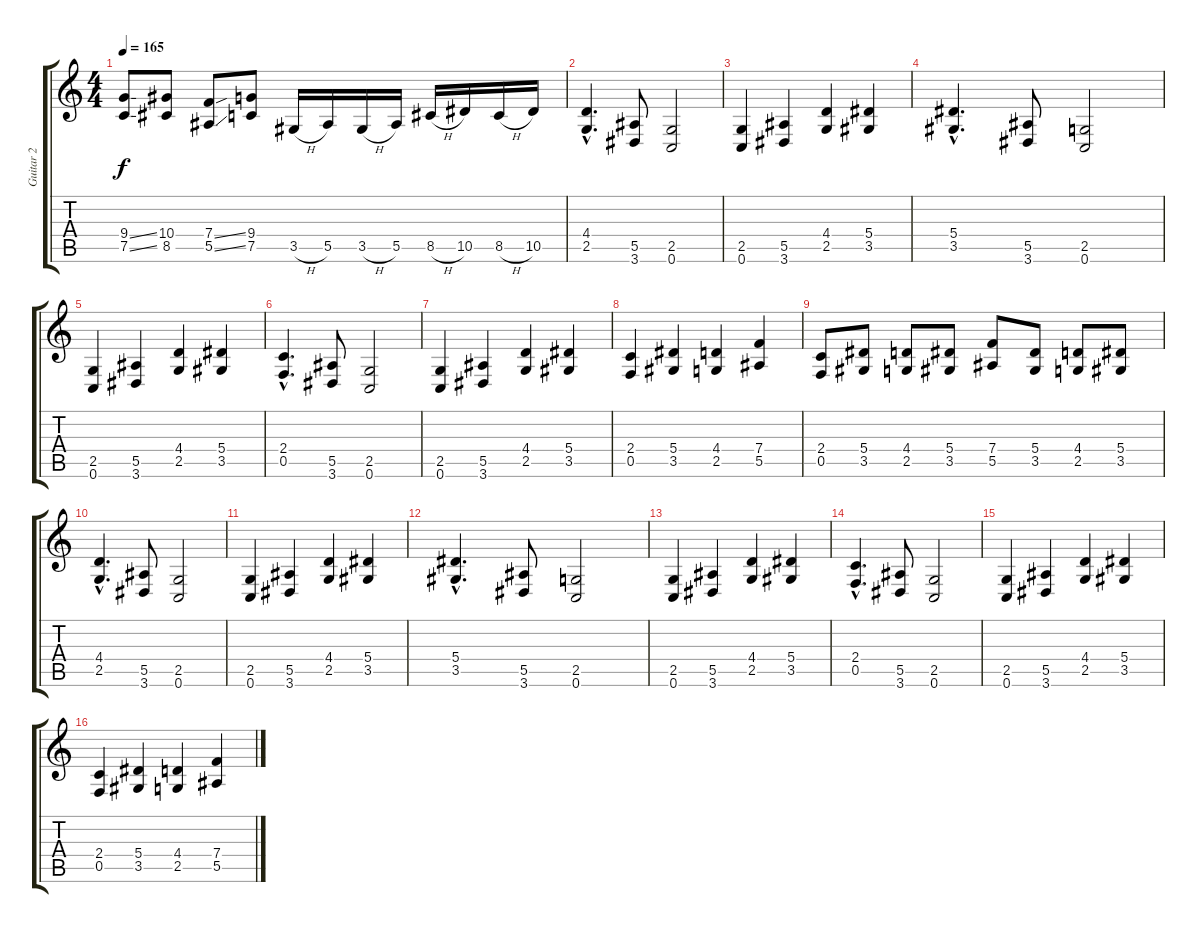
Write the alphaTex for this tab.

\track ("Guitar 2" "Guitar 2") {instrument distortionguitar}
\staff {score tabs}
\tuning (C4 G3 Eb3 Bb2 F2 C2) {hide}
\ts (4 4)
\tempo 165
\clef g2
\ks c
(9.4{ss} 7.5{ss}).8{dy f} (10.4 8.5).8 (7.4{ss} 5.5{ss}).8 (9.4 7.5).8 3.5{h}.16 5.5.16 3.5{h}.16 5.5.16 8.5{h}.16 10.5.16 8.5{h}.16 10.5.16 |
(4.4{hac} 2.5{hac}).4{d} (5.5 3.6).8 (2.5 0.6).2 |
(2.5 0.6).4 (5.5 3.6).4 (4.4 2.5).4 (5.4 3.5).4 |
(5.4{hac} 3.5{hac}).4{d} (5.5 3.6).8 (2.5 0.6).2 |
(2.5 0.6).4 (5.5 3.6).4 (4.4 2.5).4 (5.4 3.5).4 |
(2.4{hac} 0.5{hac}).4{d} (5.5 3.6).8 (2.5 0.6).2 |
(2.5 0.6).4 (5.5 3.6).4 (4.4 2.5).4 (5.4 3.5).4 |
(2.4 0.5).4 (5.4 3.5).4 (4.4 2.5).4 (7.4 5.5).4 |
(2.4 0.5).8 (5.4 3.5).8 (4.4 2.5).8 (5.4 3.5).8 (7.4 5.5).8 (5.4 3.5).8 (4.4 2.5).8 (5.4 3.5).8 |
(4.4{hac} 2.5{hac}).4{d} (5.5 3.6).8 (2.5 0.6).2 |
(2.5 0.6).4 (5.5 3.6).4 (4.4 2.5).4 (5.4 3.5).4 |
(5.4{hac} 3.5{hac}).4{d} (5.5 3.6).8 (2.5 0.6).2 |
(2.5 0.6).4 (5.5 3.6).4 (4.4 2.5).4 (5.4 3.5).4 |
(2.4{hac} 0.5{hac}).4{d} (5.5 3.6).8 (2.5 0.6).2 |
(2.5 0.6).4 (5.5 3.6).4 (4.4 2.5).4 (5.4 3.5).4 |
(2.4 0.5).4 (5.4 3.5).4 (4.4 2.5).4 (7.4 5.5).4
